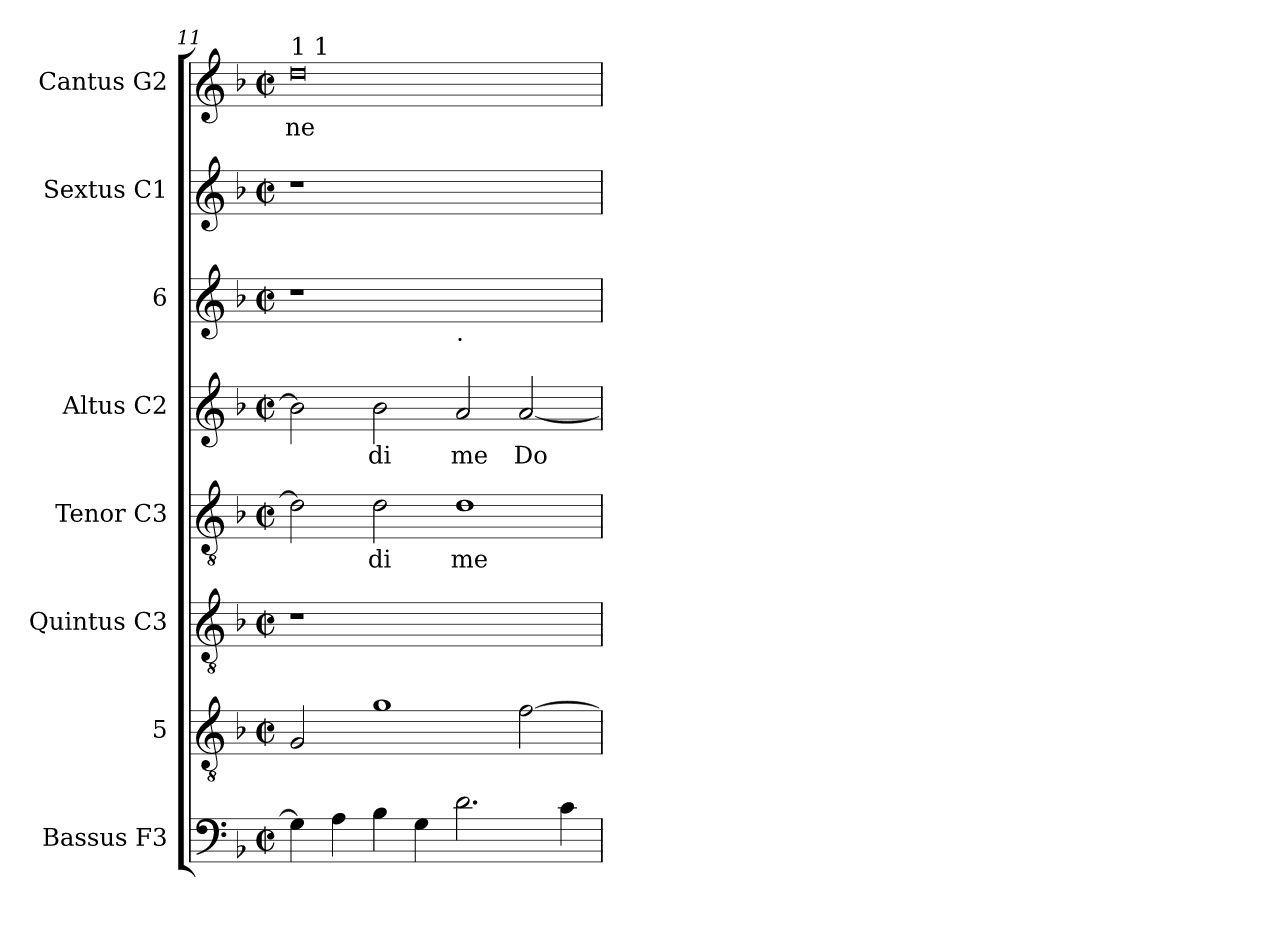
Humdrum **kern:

**kern	**text	**kern	**text	**kern	**kern	**text	**kern	**text	**kern	**kern	**kern	**text
*part8	*part8	*part7	*part7	*part6	*part5	*part5	*part4	*part4	*part3	*part2	*part1	*part1
*staff8	*staff8	*staff7	*staff7	*staff6	*staff5	*staff5	*staff4	*staff4	*staff3	*staff2	*staff1	*staff1
*I"Bassus  F3	*	*I"5	*	*I"Quintus  C3	*I"Tenor  C3	*	*I"Altus  C2	*	*I"6	*I"Sextus  C1	*I"Cantus  G2	*
*I'B	*	*	*	*	*I'T	*	*I'A	*	*	*	*I'C	*
!!LO:PB:g=z
*clefF4	*	*clefGv2	*	*clefGv2	*clefGv2	*	*clefG2	*	*clefG2	*clefG2	*clefG2	*
*k[b-]	*	*k[b-]	*	*k[b-]	*k[b-]	*	*k[b-]	*	*k[b-]	*k[b-]	*k[b-]	*
*F:	*	*F:	*	*F:	*F:	*	*F:	*	*F:	*F:	*F:	*
*M2/2	*	*M2/2	*	*M2/2	*M2/2	*	*M2/2	*	*M2/2	*M2/2	*M2/2	*
*met(c|)	*	*met(c|)	*	*met(c|)	*met(c|)	*	*met(c|)	*	*met(c|)	*met(c|)	*met(c|)	*
=11	=11	=11	=11	=11	=11	=11	=11	=11	=11	=11	=11	=11
!	!	!	!	!	!	!	!	!	!	!	!LO:TX:a:t=1 1	!
!	!LO:LY:b:rj	!	!LO:LY:b:rj	!	!	!LO:LY:b:rj	!	!LO:LY:b:rj	!	!	!	!LO:LY:b:cj
4G\]	--	2G/	--	1r	2d\]	--	2b-\]	--	1r	1r	0dd	-ne
!	!LO:LY:b:rj	!	!	!	!	!	!	!	!	!	!	!
4A\	--	.	.	.	.	.	.	.	.	.	.	.
!	!LO:LY:b:rj	!	!LO:LY:b:rj	!	!	!LO:LY:b:rj	!	!LO:LY:b:rj	!	!	!	!
4B-\	--	1g	--	.	2d\	-di	2b-\	-di	.	.	.	.
!	!LO:LY:b:rj	!	!	!	!	!	!	!	!	!	!	!
4G\	--	.	.	.	.	.	.	.	.	.	.	.
!	!	!	!	!	!	!	!	!	!LO:TX:b:t=.	!	!	!
!	!LO:LY:b:rj	!	!	!	!	!LO:LY:b:rj	!	!LO:LY:b:rj	!	!	!	!
2.d\	--	.	.	1ryy	1d	me	2a/	me	1ryy	1ryy	.	.
!	!	!	!LO:LY:b:rj	!	!	!	!	!LO:LY:b:rj	!	!	!	!
.	.	[>2f\	--	.	.	.	[<2a/	Do-	.	.	.	.
!	!LO:LY:b:rj	!	!	!	!	!	!	!	!	!	!	!
4c\	--	.	.	.	.	.	.	.	.	.	.	.
=	=	=	=	=	=	=	=	=	=	=	=	=
*-	*-	*-	*-	*-	*-	*-	*-	*-	*-	*-	*-	*-
